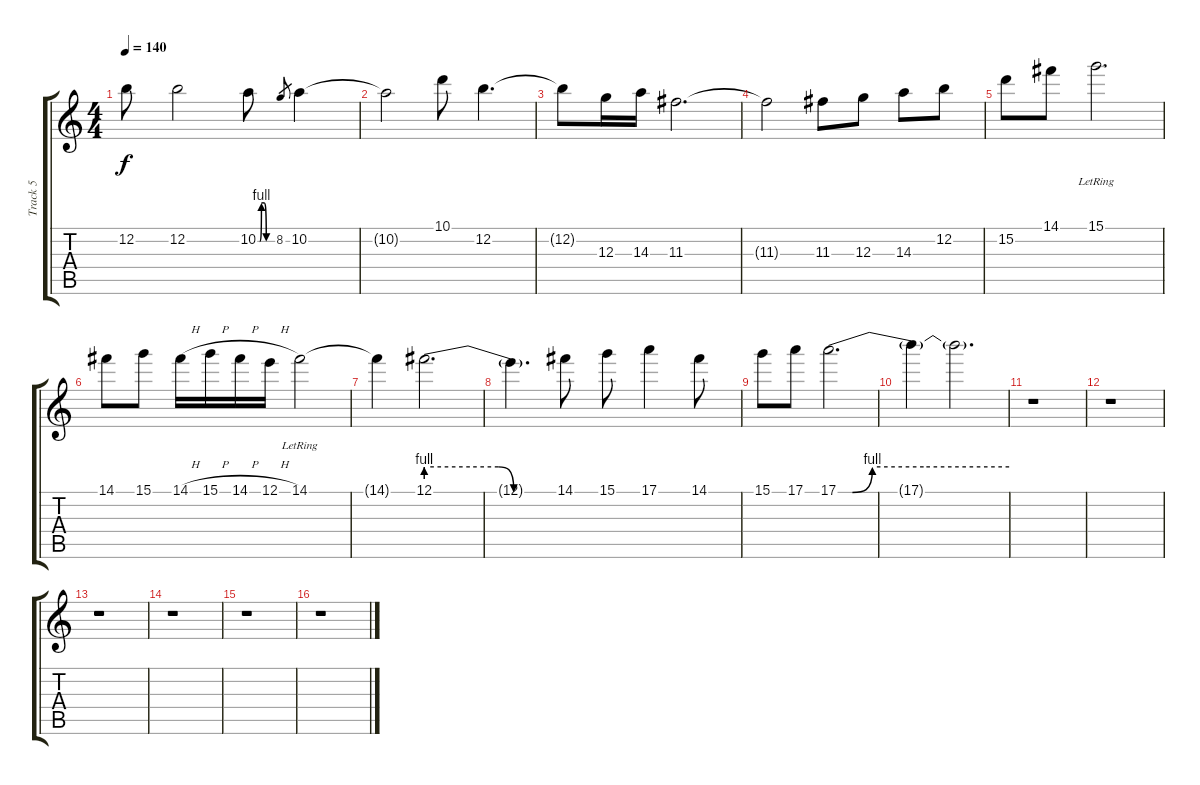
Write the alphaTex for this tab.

\track ("Track 5" "Track 5") {instrument electricguitarclean}
\staff {score tabs}
\tuning (E4 B3 G3 D3 A2 E2) {hide}
\ts (4 4)
\tempo 140
\clef g2
\ks c
12.2.8{dy f instrument lead5charang} 12.2.2 10.2{be (custom 0 0 8 0 15 4 26 4 35 0 45 0 60 0)}.8 8.2.8{gr} 10.2.4 |
10.2{t}.2{instrument lead5charang} 10.1.8 12.2.4{d} |
12.2{t}.8{instrument lead5charang} 12.3.16 14.3.16 11.3.2{d} |
11.3{t}.2{instrument lead5charang} 11.3.8 12.3.8 14.3.8 12.2.8 |
15.2.8{instrument lead5charang} 14.1.8 15.1{lr}.2{d} |
14.1.8{instrument lead5charang} 15.1.8 14.1{h}.16 15.1{h}.16 14.1{h}.16 12.1{h}.16 14.1{lr}.2 |
14.1{t}.4{instrument lead5charang} 12.1{be (custom 0 4 20 4 33 4 40 0 60 0)}.2{d} |
12.1{t}.4{d instrument lead5charang} 14.1.8 15.1.8 17.1.4 14.1.8 |
15.1.8{instrument lead5charang} 17.1.8 17.1{be (custom 0 0 5 0 12 4 30 4 60 4)}.2{d} |
17.1{t}.4 17.1{t}.2{d} |
r.1 |
r.1 |
r.1 |
r.1 |
r.1 |
r.1
